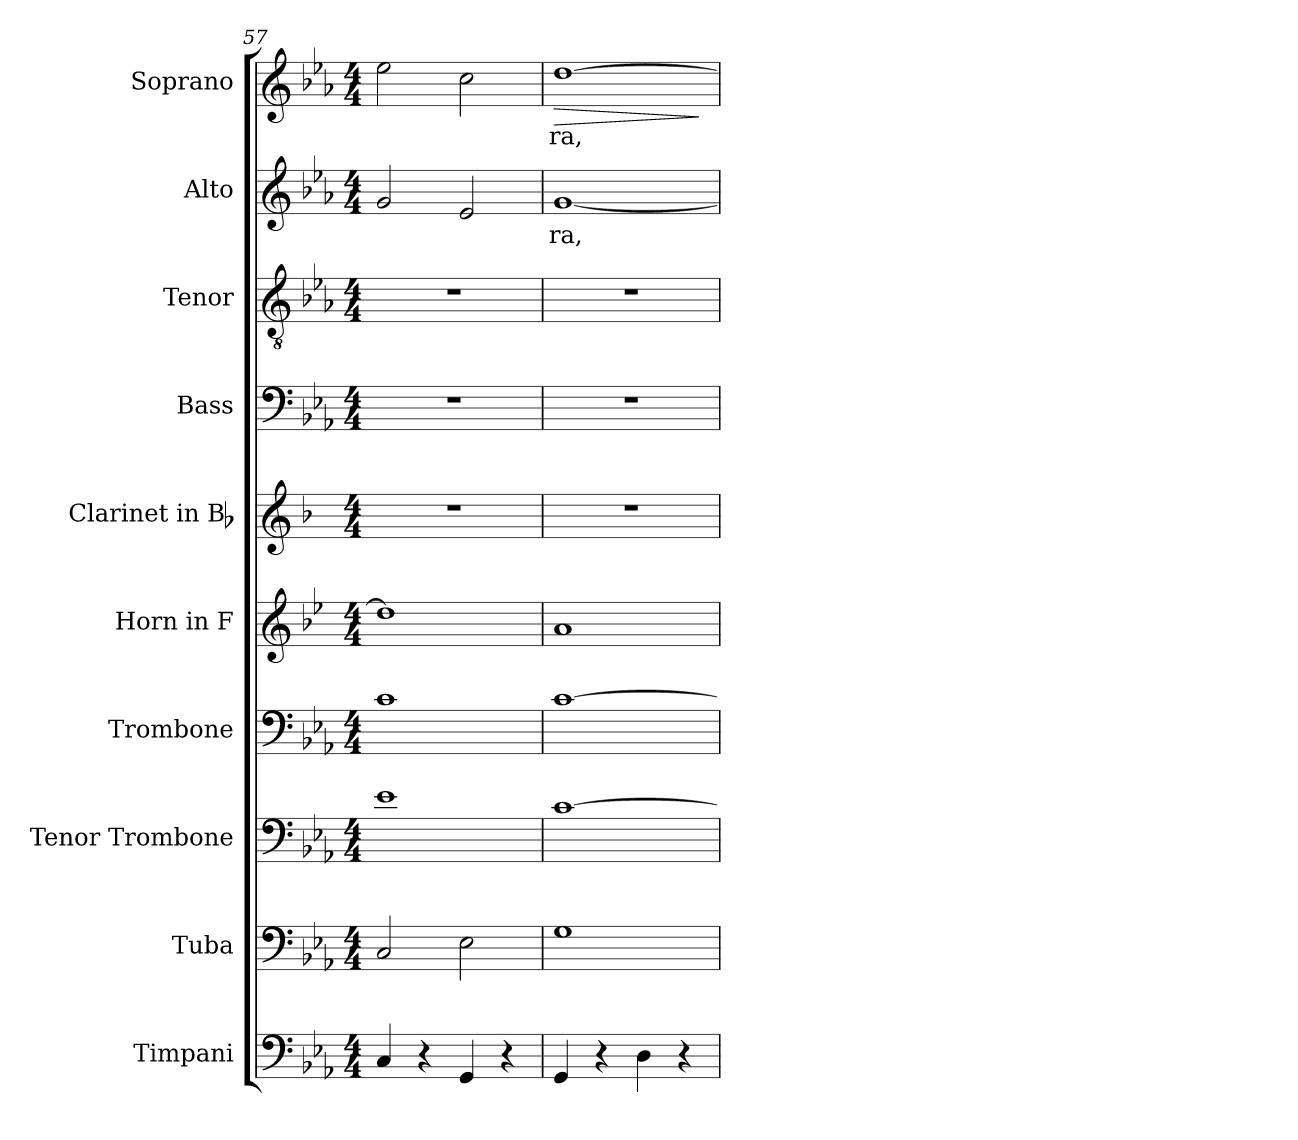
**kern	**kern	**kern	**kern	**kern	**kern	**kern	**kern	**kern	**text	**kern	**text	**dynam
*part10	*part9	*part8	*part7	*part6	*part5	*part4	*part3	*part2	*part2	*part1	*part1	*part1
*staff10	*staff9	*staff8	*staff7	*staff6	*staff5	*staff4	*staff3	*staff2	*staff2	*staff1	*staff1	*staff1
*I"Timpani	*I"Tuba	*I"Tenor Trombone	*I"Trombone	*I"Horn in F	*I"Clarinet in Bb	*I"Bass	*I"Tenor	*I"Alto	*	*I"Soprano	*	*
*I'Timp.	*I'Tba.	*I'Ten. Tbn.	*I'Tbn.	*I'Hn.	*I'Cl.	*I'B.	*I'T.	*I'A.	*	*I'S.	*	*
*clefF4	*clefF4	*clefF4	*clefF4	*clefG2	*clefG2	*clefF4	*clefGv2	*clefG2	*	*clefG2	*	*
*	*	*	*	*ITrd4c7	*ITrd1c2	*	*ITrd7c12	*	*	*	*	*
*k[b-e-a-]	*k[b-e-a-]	*k[b-e-a-]	*k[b-e-a-]	*k[b-e-a-]	*k[b-e-a-]	*k[b-e-a-]	*k[b-e-a-]	*k[b-e-a-]	*	*k[b-e-a-]	*	*
*c:	*c:	*c:	*c:	*c:	*c:	*c:	*c:	*c:	*	*c:	*	*
*M4/4	*M4/4	*M4/4	*M4/4	*M4/4	*M4/4	*M4/4	*M4/4	*M4/4	*	*M4/4	*	*
=57	=57	=57	=57	=57	=57	=57	=57	=57	=57	=57	=57	=57
4Ci/	2Ci/	1e-i	1ci	1gi]	1r	1r	1r	2gi/	.	2ee-i\	.	.
4r	.	.	.	.	.	.	.	.	.	.	.	.
4GGi/	2E-i\	.	.	.	.	.	.	2e-i/	.	2cci\	.	.
4r	.	.	.	.	.	.	.	.	.	.	.	.
=58	=58	=58	=58	=58	=58	=58	=58	=58	=58	=58	=58	=58
!	!	!	!	!	!	!	!	!	!LO:LY:b:color=#000000	!	!	!
!	!	!	!	!	!	!	!	!	!	!	!LO:LY:b:color=#000000	!LO:HP:b
4GGi/	1Gi	[>1ci	[>1ci	1di	1r	1r	1r	[<1gi	-ra,	[>1ddi	-ra,	>
4r	.	.	.	.	.	.	.	.	.	.	.	.
4Di\	.	.	.	.	.	.	.	.	.	.	.	.
4r	.	.	.	.	.	.	.	.	.	.	.	.
.	.	.	.	.	.	.	.	.	.	.	.	]
=	=	=	=	=	=	=	=	=	=	=	=	=
*-	*-	*-	*-	*-	*-	*-	*-	*-	*-	*-	*-	*-
